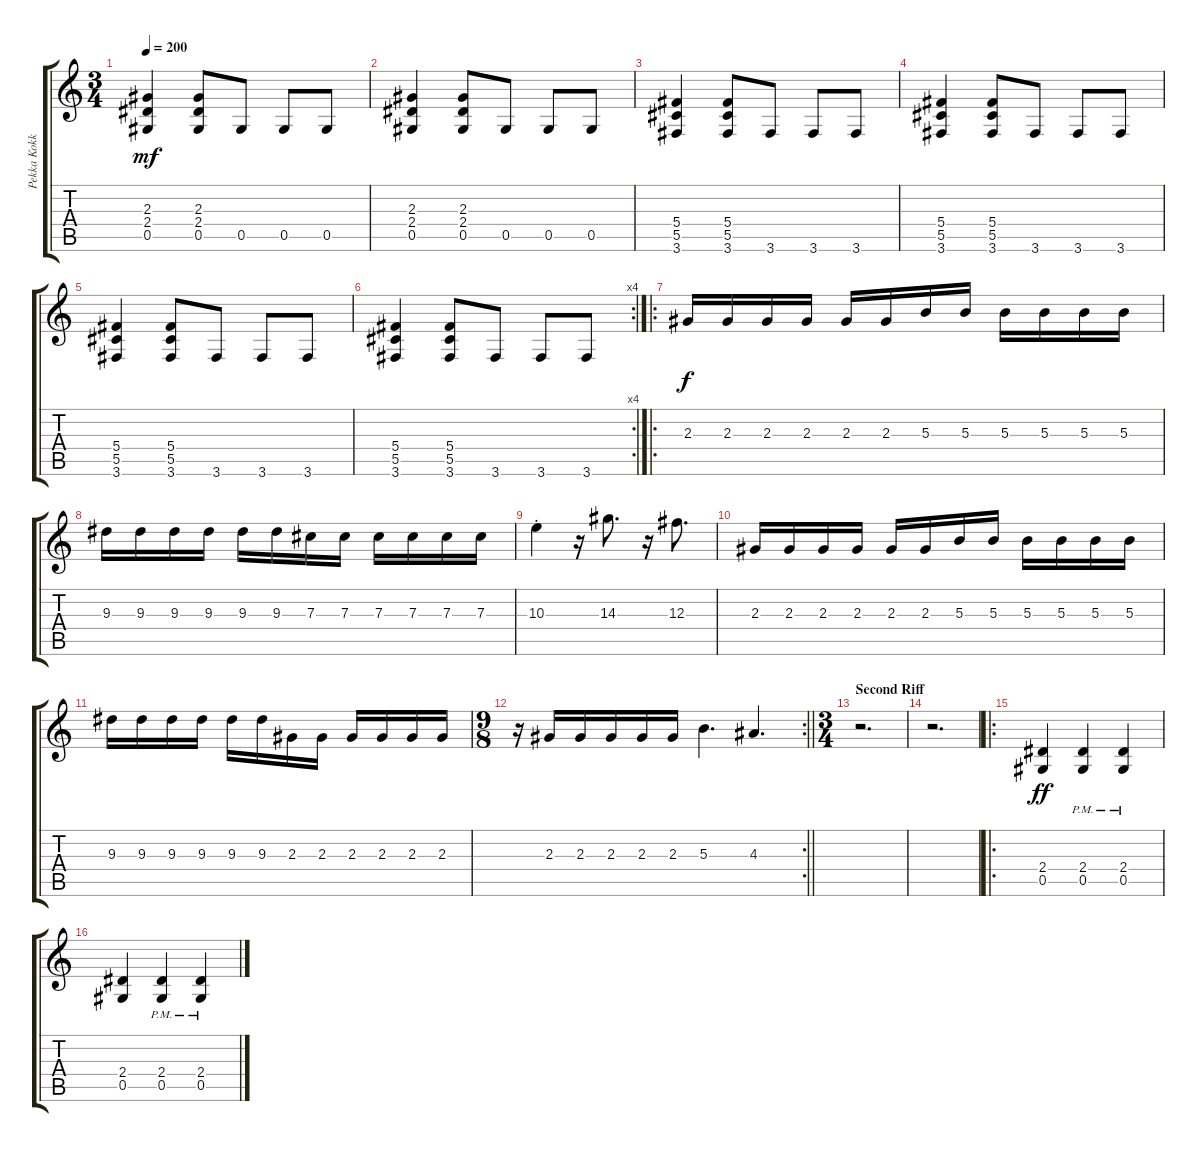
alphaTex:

\track ("Pekka Kokko" "Pekka Kokk") {instrument distortionguitar}
\staff {score tabs}
\tuning (Eb4 Bb3 Gb3 Db3 Ab2 Eb2) {hide}
\ts (3 4)
\tempo 200
\clef g2
\ks c
(2.3 2.4 0.5).4{dy mf} (2.3 2.4 0.5).8 0.5.8 0.5.8 0.5.8 |
(2.3 2.4 0.5).4 (2.3 2.4 0.5).8 0.5.8 0.5.8 0.5.8 |
(5.4 5.5 3.6).4 (5.4 5.5 3.6).8 3.6.8 3.6.8 3.6.8 |
(5.4 5.5 3.6).4 (5.4 5.5 3.6).8 3.6.8 3.6.8 3.6.8 |
(5.4 5.5 3.6).4 (5.4 5.5 3.6).8 3.6.8 3.6.8 3.6.8 |
\rc 4
(5.4 5.5 3.6).4 (5.4 5.5 3.6).8 3.6.8 3.6.8 3.6.8 |
\ro
2.3.16{dy f} 2.3.16 2.3.16 2.3.16 2.3.16 2.3.16 5.3.16 5.3.16 5.3.16 5.3.16 5.3.16 5.3.16 |
9.3.16 9.3.16 9.3.16 9.3.16 9.3.16 9.3.16 7.3.16 7.3.16 7.3.16 7.3.16 7.3.16 7.3.16 |
10.3{st}.4 r.16 14.3.8{d} r.16 12.3.8{d} |
2.3.16 2.3.16 2.3.16 2.3.16 2.3.16 2.3.16 5.3.16 5.3.16 5.3.16 5.3.16 5.3.16 5.3.16 |
9.3.16 9.3.16 9.3.16 9.3.16 9.3.16 9.3.16 2.3.16 2.3.16 2.3.16 2.3.16 2.3.16 2.3.16 |
\rc 2
\ts (9 8)
\barLineRight lightlight
r.16 2.3.16 2.3.16 2.3.16 2.3.16 2.3.16 5.3.4{d} 4.3.4{d} |
\ts (3 4)
\section ("" "Second Riff")
r.2{d} |
r.2{d} |
\ro
(2.4 0.5).4{dy ff} (2.4{pm} 0.5{pm}).4 (2.4{pm} 0.5{pm}).4 |
(2.4 0.5).4 (2.4{pm} 0.5{pm}).4 (2.4{pm} 0.5{pm}).4
